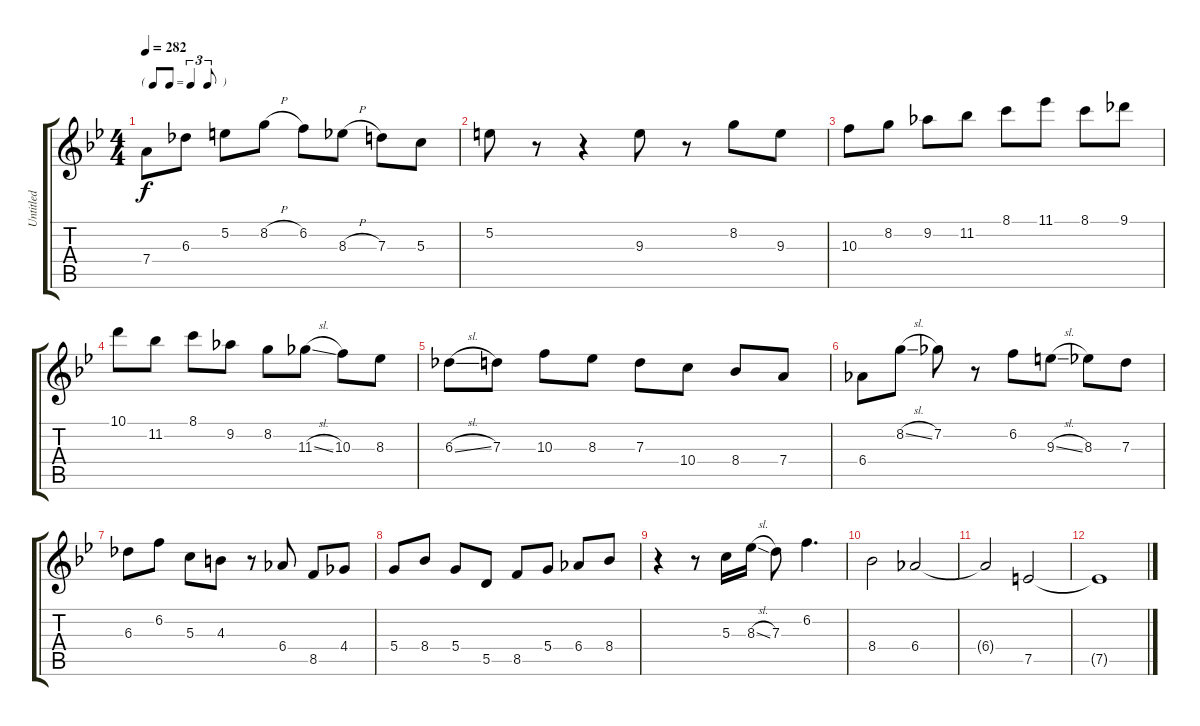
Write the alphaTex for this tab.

\track ("Untitled" "Untitled") {instrument electricguitarjazz}
\staff {score tabs}
\tuning (E4 B3 G3 D3 A2 E2) {hide}
\ts (4 4)
\tf triplet8th
\tempo 282
\clef g2
\ks bb
7.4.8{dy f} 6.3.8 5.2.8 8.2{h}.8 6.2.8 8.3{h}.8 7.3.8 5.3.8 |
5.2.8 r.8 r.4 9.3.8 r.8 8.2.8 9.3.8 |
10.3.8 8.2.8 9.2.8 11.2.8 8.1.8 11.1.8 8.1.8 9.1.8 |
10.1.8 11.2.8 8.1.8 9.2.8 8.2.8 11.3{sl}.8 10.3.8 8.3.8 |
6.3{sl}.8 7.3.8 10.3.8 8.3.8 7.3.8 10.4.8 8.4.8 7.4.8 |
6.4.8 8.2{sl}.8 7.2.8 r.8 6.2.8 9.3{sl}.8 8.3.8 7.3.8 |
6.3.8 6.2.8 5.3.8 4.3.8 r.8 6.4.8 8.5.8 4.4.8 |
5.4.8 8.4.8 5.4.8 5.5.8 8.5.8 5.4.8 6.4.8 8.4.8 |
r.4 r.8 5.3.16 8.3{sl}.16 7.3.8 6.2.4{d} |
8.4.2 6.4.2 |
6.4{t}.2 7.5.2 |
7.5{t}.1
